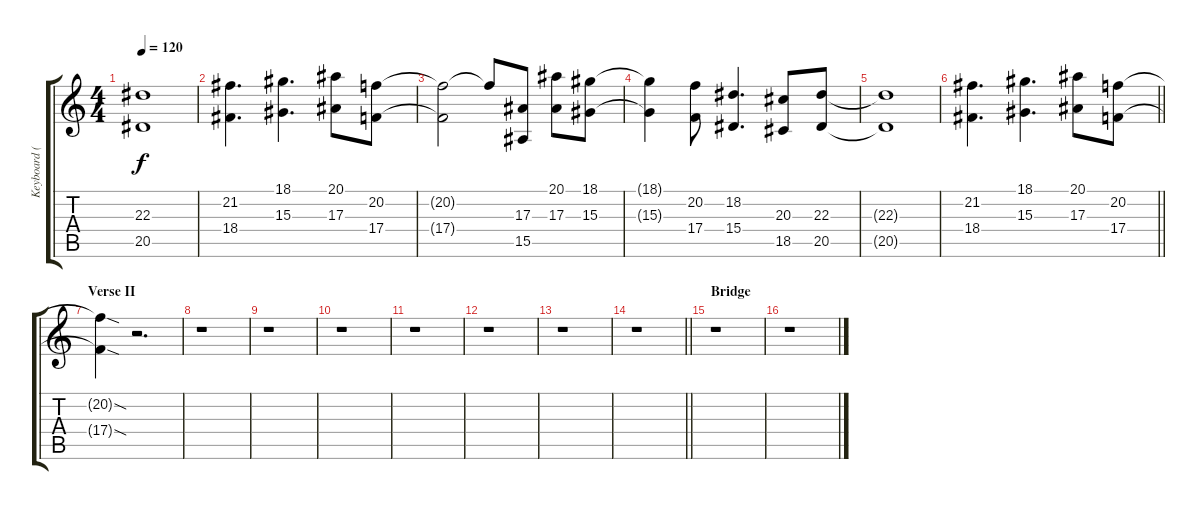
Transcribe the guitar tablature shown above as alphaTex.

\track ("Keyboard (Lead)" "Keyboard (") {instrument lead1square}
\staff {score tabs}
\tuning (D4 A3 F3 C3 G2 C2) {hide}
\ts (4 4)
\tempo 120
\clef g2
\ks c
(22.3{t} 20.5{t}).1{dy f} |
(21.2 18.4).4{d} (18.1 15.3).4{d} (20.1 17.3).8 (20.2 17.4).8 |
(20.2{t} 17.4{t}).2 20.2{t}.8 (17.3 15.5).8 (20.1 17.3).8 (18.1 15.3).8 |
(18.1{t} 15.3{t}).4 (20.2 17.4).8 (18.2 15.4).4{d} (20.3 18.5).8 (22.3 20.5).8 |
(22.3{t} 20.5{t}).1 |
\barLineRight lightlight
(21.2 18.4).4{d} (18.1 15.3).4{d} (20.1 17.3).8 (20.2 17.4).8 |
\section ("" "Verse II")
(20.2{sod t} 17.4{sod t}).4 r.2{d} |
r.1 |
r.1 |
r.1 |
r.1 |
r.1 |
r.1 |
\barLineRight lightlight
r.1 |
\section ("" "Bridge")
r.1 |
r.1
